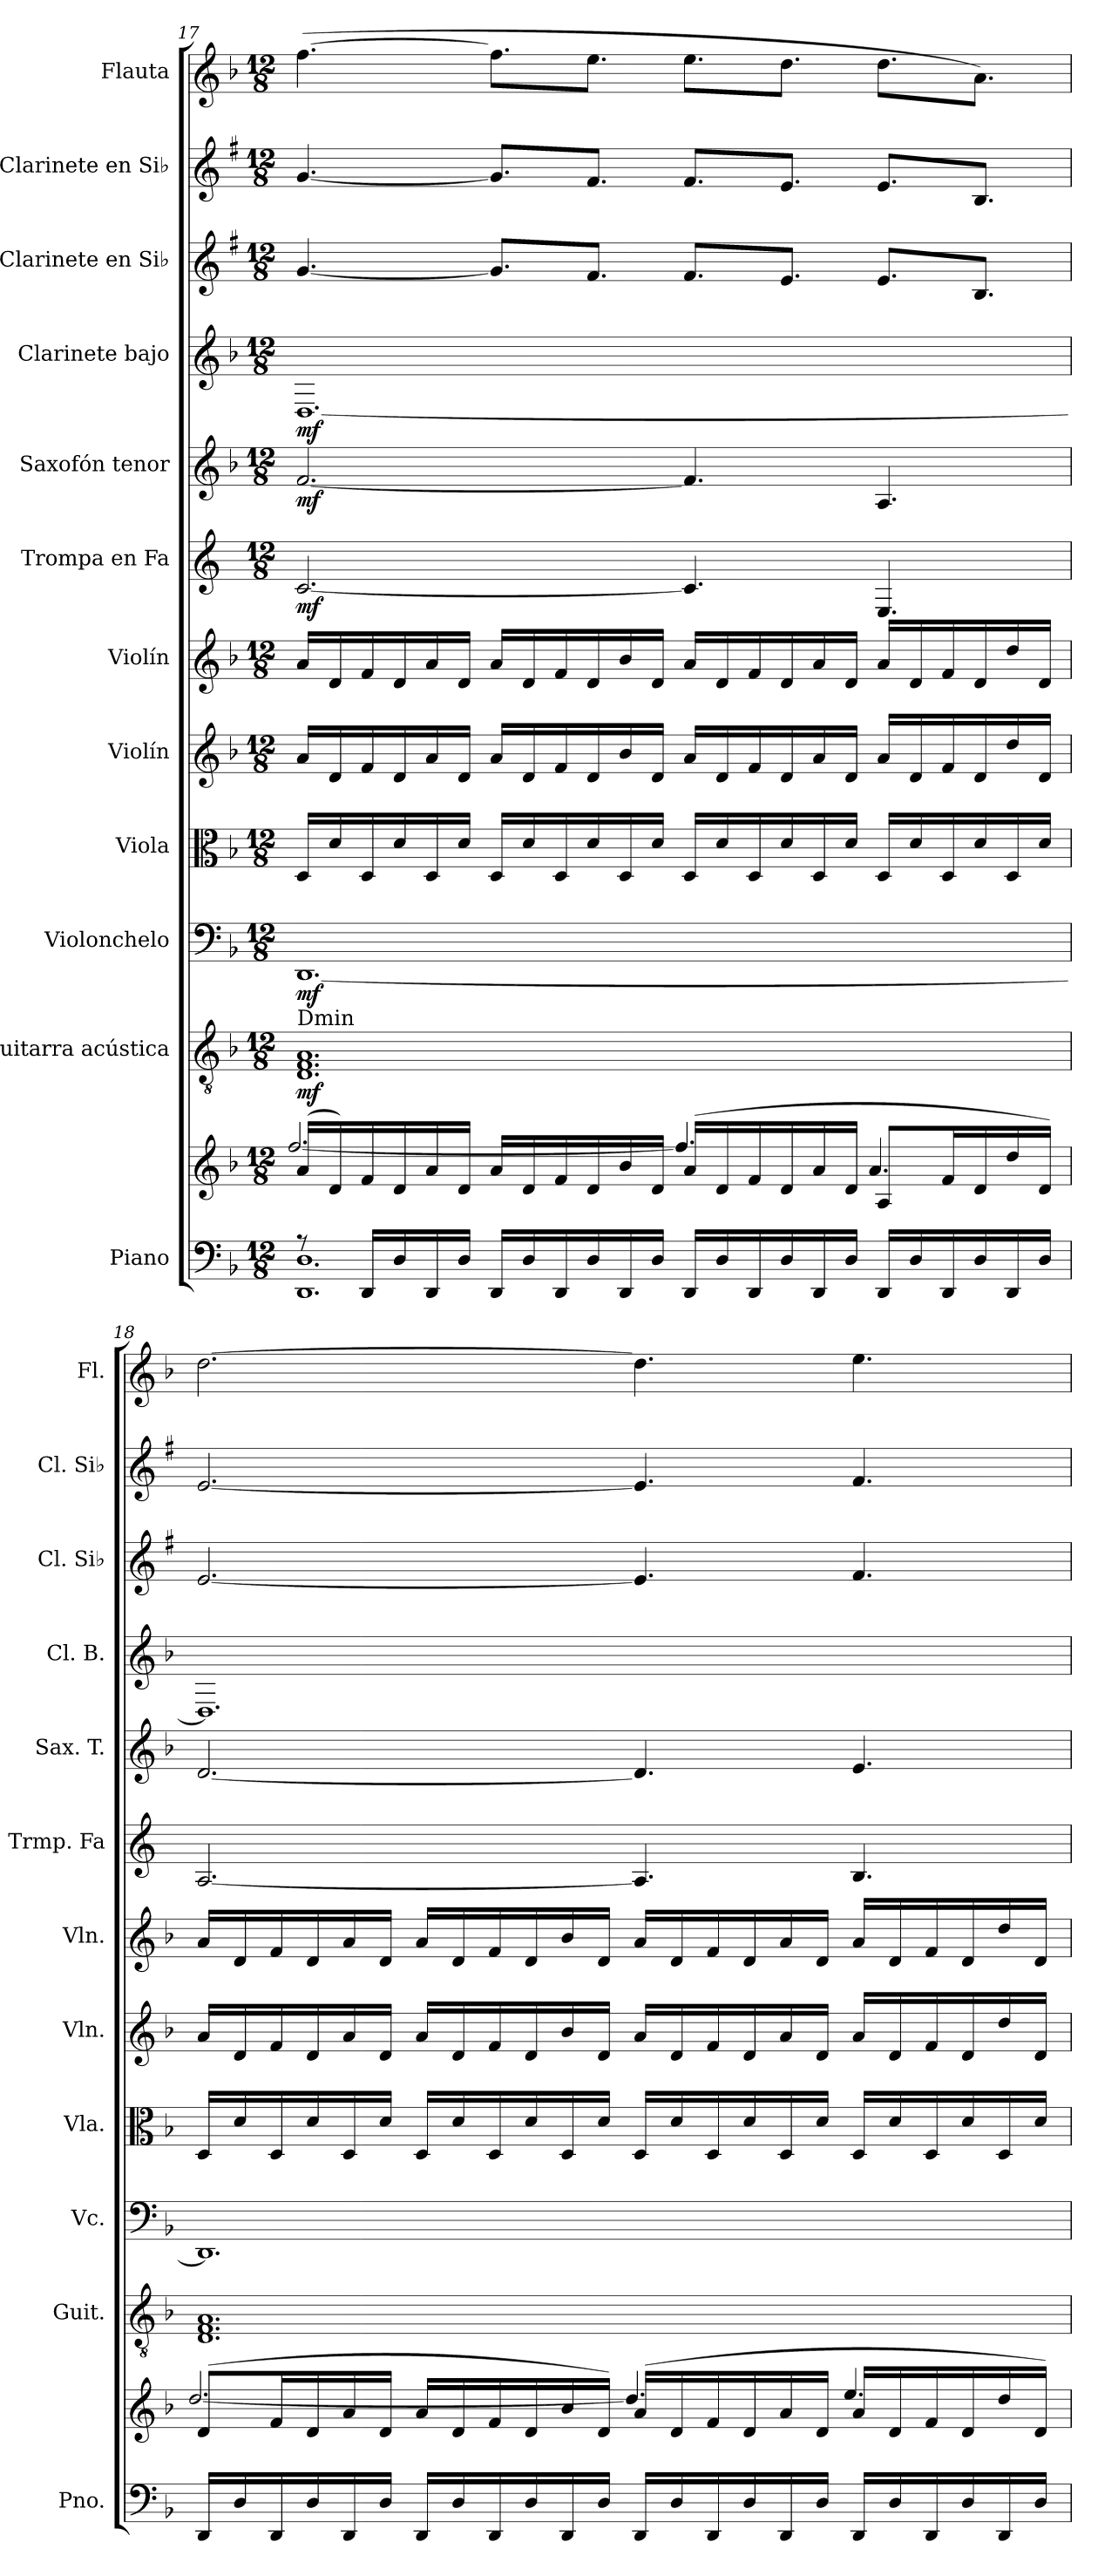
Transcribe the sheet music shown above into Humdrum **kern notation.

**kern	**kern	**kern	**dynam	**kern	**dynam	**kern	**kern	**kern	**kern	**dynam	**kern	**dynam	**kern	**dynam	**kern	**kern	**kern
*part12	*part12	*part11	*part11	*part10	*part10	*part9	*part8	*part7	*part6	*part6	*part5	*part5	*part4	*part4	*part3	*part2	*part1
*staff13	*staff12	*staff11	*staff11	*staff10	*staff10	*staff9	*staff8	*staff7	*staff6	*staff6	*staff5	*staff5	*staff4	*staff4	*staff3	*staff2	*staff1
*I"Piano	*	*I"Guitarra acústica	*	*I"Violonchelo	*	*I"Viola	*I"Violín	*I"Violín	*I"Trompa en Fa	*	*I"Saxofón tenor	*	*I"Clarinete bajo	*	*I"Clarinete en Si♭	*I"Clarinete en Si♭	*I"Flauta
*I'Pno.	*	*I'Guit.	*	*I'Vc.	*	*I'Vla.	*I'Vln.	*I'Vln.	*I'Trmp. Fa	*	*I'Sax. T.	*	*I'Cl. B.	*	*I'Cl. Si♭	*I'Cl. Si♭	*I'Fl.
!!LO:PB:g=z
*clefF4	*clefG2	*clefGv2	*	*clefF4	*	*clefC3	*clefG2	*clefG2	*clefG2	*	*clefG2	*	*clefG2	*	*clefG2	*clefG2	*clefG2
*	*	*	*	*	*	*	*	*	*ITrd4c7	*	*ITrd8c14	*	*ITrd8c14	*	*ITrd1c2	*ITrd1c2	*
*k[b-]	*k[b-]	*k[b-]	*	*k[b-]	*	*k[b-]	*k[b-]	*k[b-]	*k[b-]	*	*k[b-]	*	*k[b-]	*	*k[b-]	*k[b-]	*k[b-]
*M12/8	*M12/8	*M12/8	*	*M12/8	*	*M12/8	*M12/8	*M12/8	*M12/8	*	*M12/8	*	*M12/8	*	*M12/8	*M12/8	*M12/8
=17	=17	=17	=17	=17	=17	=17	=17	=17	=17	=17	=17	=17	=17	=17	=17	=17	=17
*^	*^	*	*	*	*	*	*	*	*	*	*	*	*	*	*	*	*
!	!	!	!	!LO:TX:a:t=Dmin	!	!	!	!	!	!	!	!	!	!	!	!	!	!	!
!	!	!	!	!	!LO:DY:b	!	!LO:DY:b	!	!	!	!	!LO:DY:b	!	!LO:DY:b	!	!LO:DY:b	!	!	!
8r	1.DD 1.D	(16a/LL	[2.ff/	1.D 1.F 1.A	mf	[1.DD	mf	16D/LL	16a/LL	16a/LL	[2.F/	mf	[2.F/	mf	[1.DD	mf	[4.f/	[4.f/	([4.ff\
.	.	16d/)	.	.	.	.	.	16d/	16d/	16d/	.	.	.	.	.	.	.	.	.
16DD/LL	.	16f/	.	.	.	.	.	16D/	16f/	16f/	.	.	.	.	.	.	.	.	.
16D/	.	16d/	.	.	.	.	.	16d/	16d/	16d/	.	.	.	.	.	.	.	.	.
16DD/	.	16a/	.	.	.	.	.	16D/	16a/	16a/	.	.	.	.	.	.	.	.	.
16D/JJ	.	16d/JJ	.	.	.	.	.	16d/JJ	16d/JJ	16d/JJ	.	.	.	.	.	.	.	.	.
16DD/LL	.	16a/LL	.	.	.	.	.	16D/LL	16a/LL	16a/LL	.	.	.	.	.	.	8.f/L]	8.f/L]	8.ff\L]
16D/	.	16d/	.	.	.	.	.	16d/	16d/	16d/	.	.	.	.	.	.	.	.	.
16DD/	.	16f/	.	.	.	.	.	16D/	16f/	16f/	.	.	.	.	.	.	.	.	.
16D/	.	16d/	.	.	.	.	.	16d/	16d/	16d/	.	.	.	.	.	.	8.e/J	8.e/J	8.ee\J
16DD/	.	16b-/	.	.	.	.	.	16D/	16b-/	16b-/	.	.	.	.	.	.	.	.	.
16D/JJ	.	16d/JJ	.	.	.	.	.	16d/JJ	16d/JJ	16d/JJ	.	.	.	.	.	.	.	.	.
16DD/LL	.	(16a/LL	4.ff/]	.	.	.	.	16D/LL	16a/LL	16a/LL	4.F/]	.	4.F/]	.	.	.	8.e/L	8.e/L	8.ee\L
16D/	.	16d/	.	.	.	.	.	16d/	16d/	16d/	.	.	.	.	.	.	.	.	.
16DD/	.	16f/	.	.	.	.	.	16D/	16f/	16f/	.	.	.	.	.	.	.	.	.
16D/	.	16d/	.	.	.	.	.	16d/	16d/	16d/	.	.	.	.	.	.	8.d/J	8.d/J	8.dd\J
16DD/	.	16a/	.	.	.	.	.	16D/	16a/	16a/	.	.	.	.	.	.	.	.	.
16D/JJ	.	16d/JJ	.	.	.	.	.	16d/JJ	16d/JJ	16d/JJ	.	.	.	.	.	.	.	.	.
16DD/LL	.	8A/L	4.a/	.	.	.	.	16D/LL	16a/LL	16a/LL	4.AA/	.	4.AA/	.	.	.	8.d/L	8.d/L	8.dd\L
16D/	.	.	.	.	.	.	.	16d/	16d/	16d/	.	.	.	.	.	.	.	.	.
16DD/	.	16f/L	.	.	.	.	.	16D/	16f/	16f/	.	.	.	.	.	.	.	.	.
16D/	.	16d/	.	.	.	.	.	16d/	16d/	16d/	.	.	.	.	.	.	8.A/J	8.A/J	8.a\J)
16DD/	.	16dd/	.	.	.	.	.	16D/	16dd/	16dd/	.	.	.	.	.	.	.	.	.
16D/JJ	.	16d/JJ)	.	.	.	.	.	16d/JJ	16d/JJ	16d/JJ	.	.	.	.	.	.	.	.	.
*v	*v	*	*	*	*	*	*	*	*	*	*	*	*	*	*	*	*	*	*
=18	=18	=18	=18	=18	=18	=18	=18	=18	=18	=18	=18	=18	=18	=18	=18	=18	=18	=18
16DD/LL	(8d/L	[2.dd/	1.D 1.F 1.A	.	1.DD]	.	16D/LL	16a/LL	16a/LL	[2.D/	.	[2.D/	.	1.DD]	.	[2.d/	[2.d/	[2.dd\
16D/	.	.	.	.	.	.	16d/	16d/	16d/	.	.	.	.	.	.	.	.	.
16DD/	16f/L	.	.	.	.	.	16D/	16f/	16f/	.	.	.	.	.	.	.	.	.
16D/	16d/	.	.	.	.	.	16d/	16d/	16d/	.	.	.	.	.	.	.	.	.
16DD/	16a/	.	.	.	.	.	16D/	16a/	16a/	.	.	.	.	.	.	.	.	.
16D/JJ	16d/JJ	.	.	.	.	.	16d/JJ	16d/JJ	16d/JJ	.	.	.	.	.	.	.	.	.
16DD/LL	16a/LL	.	.	.	.	.	16D/LL	16a/LL	16a/LL	.	.	.	.	.	.	.	.	.
16D/	16d/	.	.	.	.	.	16d/	16d/	16d/	.	.	.	.	.	.	.	.	.
16DD/	16f/	.	.	.	.	.	16D/	16f/	16f/	.	.	.	.	.	.	.	.	.
16D/	16d/	.	.	.	.	.	16d/	16d/	16d/	.	.	.	.	.	.	.	.	.
16DD/	16b-/	.	.	.	.	.	16D/	16b-/	16b-/	.	.	.	.	.	.	.	.	.
16D/JJ	16d/JJ)	.	.	.	.	.	16d/JJ	16d/JJ	16d/JJ	.	.	.	.	.	.	.	.	.
16DD/LL	(16a/LL	4.dd/]	.	.	.	.	16D/LL	16a/LL	16a/LL	4.D/]	.	4.D/]	.	.	.	4.d/]	4.d/]	4.dd\]
16D/	16d/	.	.	.	.	.	16d/	16d/	16d/	.	.	.	.	.	.	.	.	.
16DD/	16f/	.	.	.	.	.	16D/	16f/	16f/	.	.	.	.	.	.	.	.	.
16D/	16d/	.	.	.	.	.	16d/	16d/	16d/	.	.	.	.	.	.	.	.	.
16DD/	16a/	.	.	.	.	.	16D/	16a/	16a/	.	.	.	.	.	.	.	.	.
16D/JJ	16d/JJ	.	.	.	.	.	16d/JJ	16d/JJ	16d/JJ	.	.	.	.	.	.	.	.	.
16DD/LL	16a/LL	4.ee/	.	.	.	.	16D/LL	16a/LL	16a/LL	4.E/	.	4.E/	.	.	.	4.e/	4.e/	4.ee\
16D/	16d/	.	.	.	.	.	16d/	16d/	16d/	.	.	.	.	.	.	.	.	.
16DD/	16f/	.	.	.	.	.	16D/	16f/	16f/	.	.	.	.	.	.	.	.	.
16D/	16d/	.	.	.	.	.	16d/	16d/	16d/	.	.	.	.	.	.	.	.	.
16DD/	16dd/	.	.	.	.	.	16D/	16dd/	16dd/	.	.	.	.	.	.	.	.	.
16D/JJ	16d/JJ)	.	.	.	.	.	16d/JJ	16d/JJ	16d/JJ	.	.	.	.	.	.	.	.	.
*	*v	*v	*	*	*	*	*	*	*	*	*	*	*	*	*	*	*	*
=	=	=	=	=	=	=	=	=	=	=	=	=	=	=	=	=	=
*-	*-	*-	*-	*-	*-	*-	*-	*-	*-	*-	*-	*-	*-	*-	*-	*-	*-
